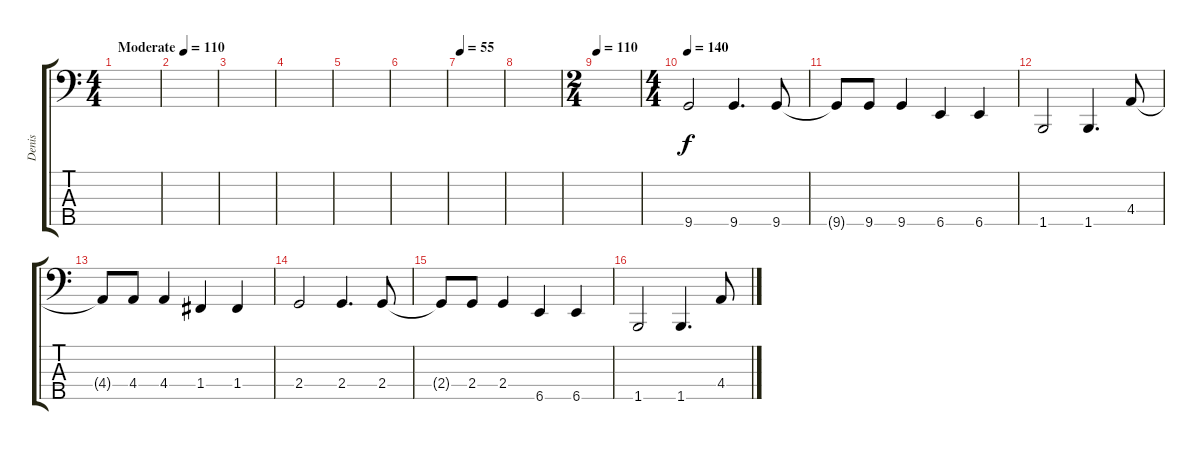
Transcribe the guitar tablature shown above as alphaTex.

\track ("Denis" "Denis") {instrument electricbasspick}
\staff {score tabs}
\tuning (Ab2 Eb2 Bb1 F1 Bb0) {hide}
\ts (4 4)
\tempo (110 "Moderate")
\clef f4
\ks c
|
|
|
|
|
|
\tempo 55
|
|
\ts (2 4)
\tempo 110
|
\ts (4 4)
\tempo 140
9.5.2 9.5.4{d} 9.5.8 |
9.5{t}.8 9.5.8 9.5.4 6.5.4 6.5.4 |
1.5.2 1.5.4{d} 4.4.8 |
4.4{t}.8 4.4.8 4.4.4 1.4.4 1.4.4 |
2.4.2 2.4.4{d} 2.4.8 |
2.4{t}.8 2.4.8 2.4.4 6.5.4 6.5.4 |
1.5.2 1.5.4{d} 4.4.8
